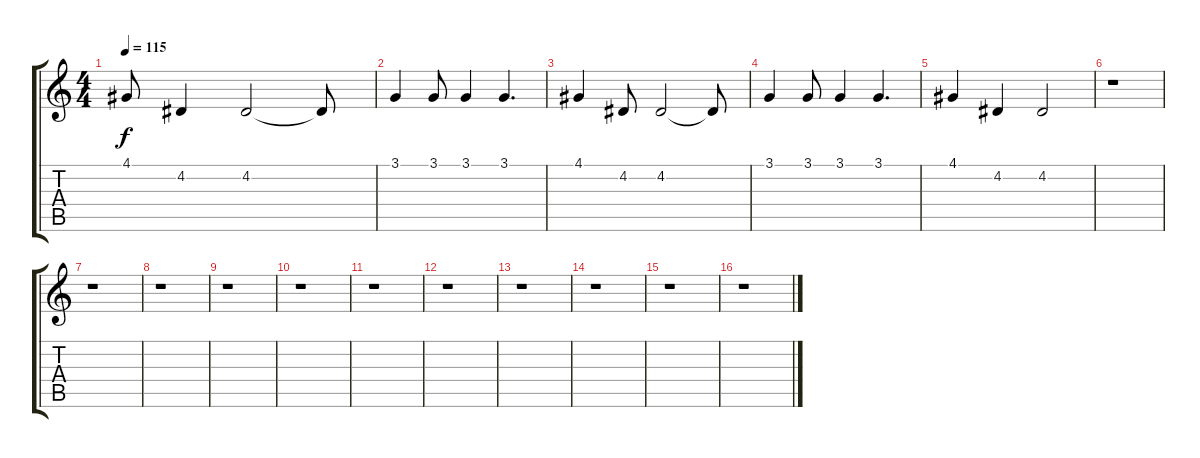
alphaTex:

\track "" {instrument fx7echoes}
\staff {score tabs}
\tuning (E4 B3 G3 D3 A2 E2) {hide}
\ts (4 4)
\tempo 115
\clef g2
\ks c
4.1.8{dy f} 4.2.4 4.2.2 4.2{t}.8 |
3.1.4 3.1.8 3.1.4 3.1.4{d} |
4.1.4 4.2.8 4.2.2 4.2{t}.8 |
3.1.4 3.1.8 3.1.4 3.1.4{d} |
4.1.4 4.2.4 4.2.2 |
r.1 |
r.1 |
r.1 |
r.1 |
r.1 |
r.1 |
r.1 |
r.1 |
r.1 |
r.1 |
r.1
